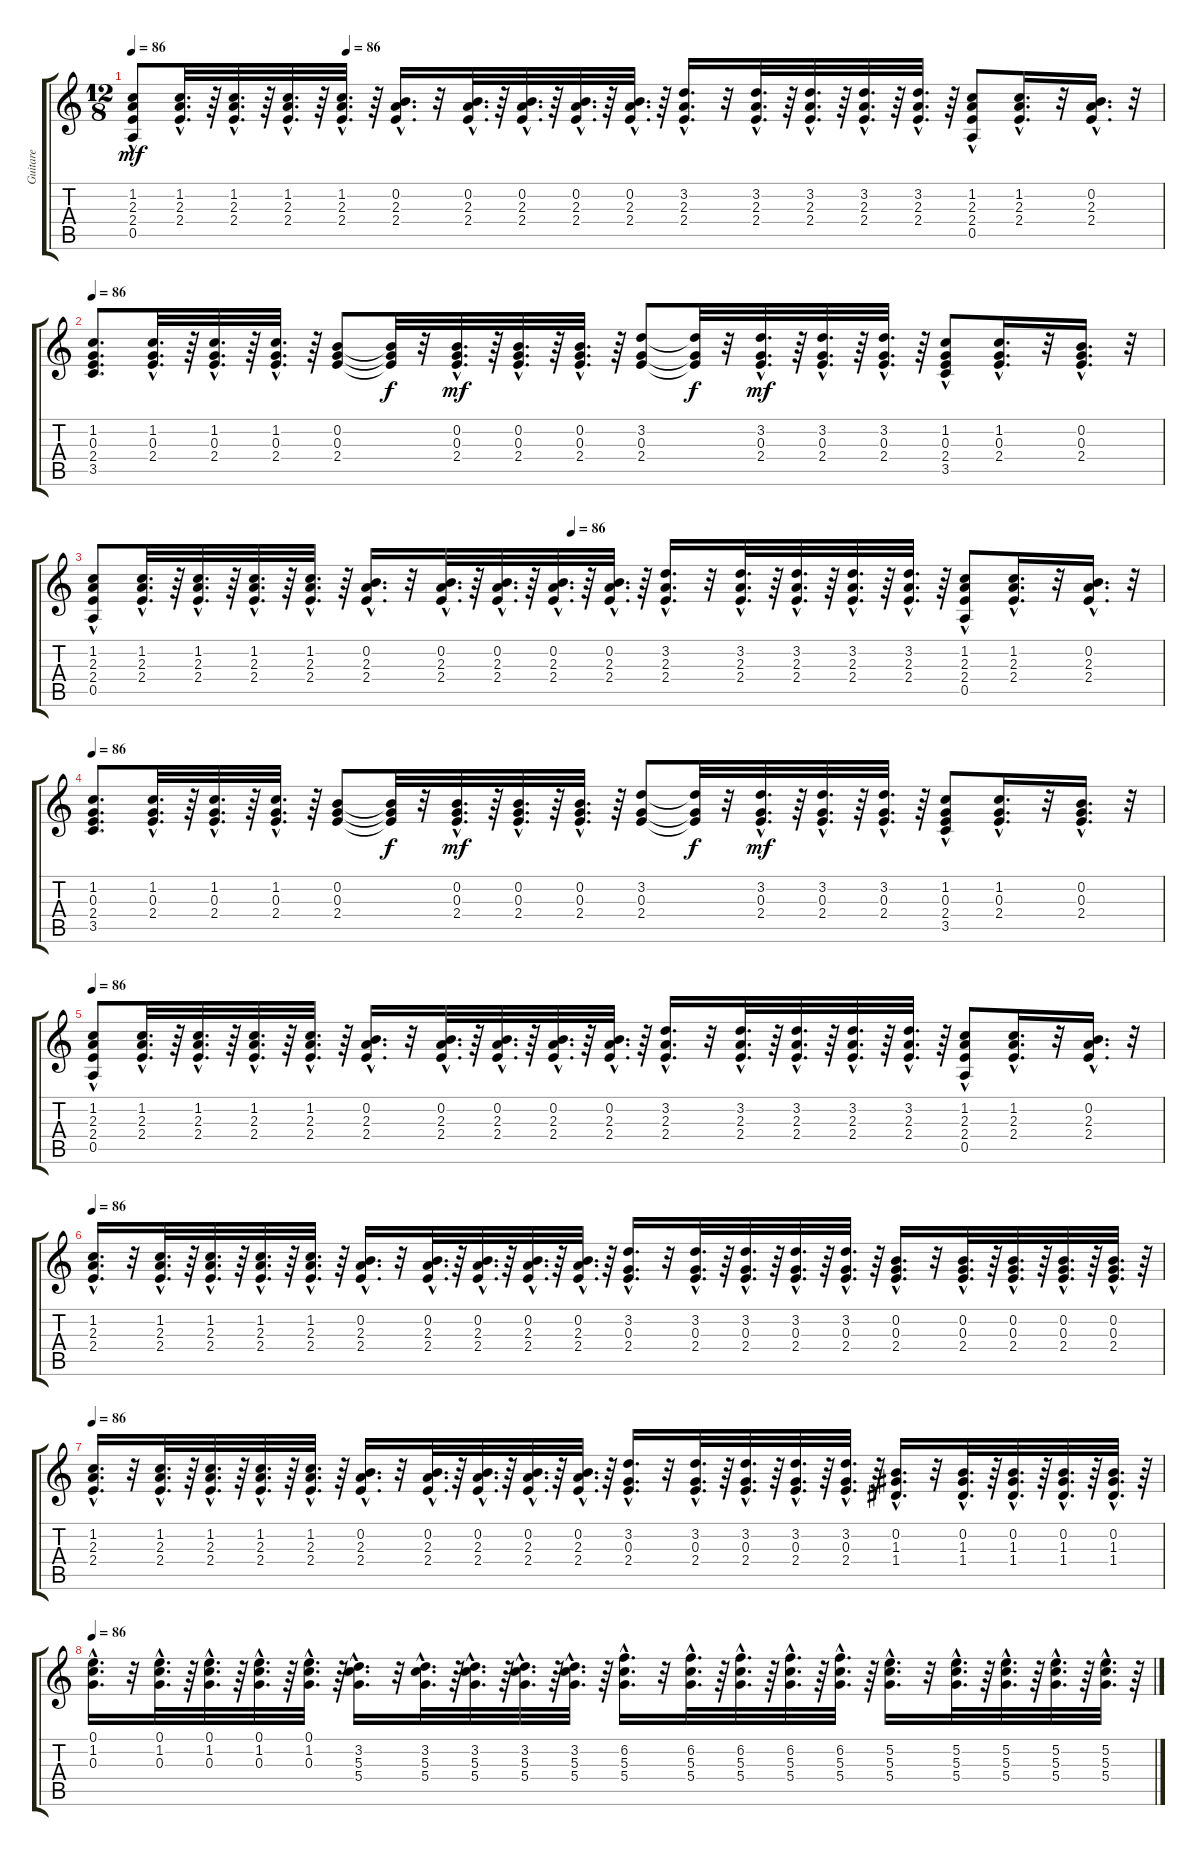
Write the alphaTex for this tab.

\track ("Guitare" "Guitare") {instrument acousticguitarnylon}
\staff {score tabs}
\tuning (E4 B3 G3 D3 A2 E2) {hide}
\ts (12 8)
\tempo 86
\tempo (86 0.20833333333333334)
\clef g2
\ks c
(1.2{hac} 2.3{hac} 2.4{hac} 0.5).8{dy mf} (1.2{hac} 2.3{hac} 2.4{hac}).32{d} r.64 (1.2{hac} 2.3{hac} 2.4{hac}).32{d} r.64 (1.2{hac} 2.3{hac} 2.4{hac}).32{d} r.64 (1.2{hac} 2.3{hac} 2.4{hac}).32{d} r.64 (0.2{hac} 2.3{hac} 2.4{hac}).16{d} r.32 (0.2{hac} 2.3{hac} 2.4{hac}).32{d} r.64 (0.2{hac} 2.3{hac} 2.4{hac}).32{d} r.64 (0.2{hac} 2.3{hac} 2.4{hac}).32{d} r.64 (0.2{hac} 2.3{hac} 2.4{hac}).32{d} r.64 (3.2{hac} 2.3{hac} 2.4{hac}).16{d} r.32 (3.2{hac} 2.3{hac} 2.4{hac}).32{d} r.64 (3.2{hac} 2.3{hac} 2.4{hac}).32{d} r.64 (3.2{hac} 2.3{hac} 2.4{hac}).32{d} r.64 (3.2{hac} 2.3{hac} 2.4{hac}).32{d} r.64 (1.2{hac} 2.3{hac} 2.4{hac} 0.5).8 (1.2{hac} 2.3{hac} 2.4{hac}).16{d} r.32 (0.2{hac} 2.3{hac} 2.4{hac}).16{d} r.32 |
\tempo 86
(1.2 0.3 2.4 3.5).8{d} (1.2{hac} 0.3{hac} 2.4{hac}).32{d} r.64 (1.2{hac} 0.3{hac} 2.4{hac}).32{d} r.64 (1.2{hac} 0.3{hac} 2.4{hac}).32{d} r.64 (0.2 0.3 2.4).8 (0.2{t} 0.3{t} 2.4{t}).32{dy f} r.32 (0.2{hac} 0.3{hac} 2.4{hac}).32{d dy mf} r.64 (0.2{hac} 0.3{hac} 2.4{hac}).32{d} r.64 (0.2{hac} 0.3{hac} 2.4{hac}).32{d} r.64 (3.2 0.3 2.4).8 (3.2{t} 0.3{t} 2.4{t}).32{dy f} r.32 (3.2{hac} 0.3{hac} 2.4{hac}).32{d dy mf} r.64 (3.2{hac} 0.3{hac} 2.4{hac}).32{d} r.64 (3.2{hac} 0.3{hac} 2.4{hac}).32{d} r.64 (1.2{hac} 0.3{hac} 2.4{hac} 3.5).8 (1.2{hac} 0.3{hac} 2.4{hac}).16{d} r.32 (0.2{hac} 0.3{hac} 2.4{hac}).16{d} r.32 |
\tempo (86 0.4479166666666667)
(1.2{hac} 2.3{hac} 2.4{hac} 0.5).8 (1.2{hac} 2.3{hac} 2.4{hac}).32{d} r.64 (1.2{hac} 2.3{hac} 2.4{hac}).32{d} r.64 (1.2{hac} 2.3{hac} 2.4{hac}).32{d} r.64 (1.2{hac} 2.3{hac} 2.4{hac}).32{d} r.64 (0.2{hac} 2.3{hac} 2.4{hac}).16{d} r.32 (0.2{hac} 2.3{hac} 2.4{hac}).32{d} r.64 (0.2{hac} 2.3{hac} 2.4{hac}).32{d} r.64 (0.2{hac} 2.3{hac} 2.4{hac}).32{d} r.64 (0.2{hac} 2.3{hac} 2.4{hac}).32{d} r.64 (3.2{hac} 2.3{hac} 2.4{hac}).16{d} r.32 (3.2{hac} 2.3{hac} 2.4{hac}).32{d} r.64 (3.2{hac} 2.3{hac} 2.4{hac}).32{d} r.64 (3.2{hac} 2.3{hac} 2.4{hac}).32{d} r.64 (3.2{hac} 2.3{hac} 2.4{hac}).32{d} r.64 (1.2{hac} 2.3{hac} 2.4{hac} 0.5).8 (1.2{hac} 2.3{hac} 2.4{hac}).16{d} r.32 (0.2{hac} 2.3{hac} 2.4{hac}).16{d} r.32 |
\tempo 86
(1.2 0.3 2.4 3.5).8{d} (1.2{hac} 0.3{hac} 2.4{hac}).32{d} r.64 (1.2{hac} 0.3{hac} 2.4{hac}).32{d} r.64 (1.2{hac} 0.3{hac} 2.4{hac}).32{d} r.64 (0.2 0.3 2.4).8 (0.2{t} 0.3{t} 2.4{t}).32{dy f} r.32 (0.2{hac} 0.3{hac} 2.4{hac}).32{d dy mf} r.64 (0.2{hac} 0.3{hac} 2.4{hac}).32{d} r.64 (0.2{hac} 0.3{hac} 2.4{hac}).32{d} r.64 (3.2 0.3 2.4).8 (3.2{t} 0.3{t} 2.4{t}).32{dy f} r.32 (3.2{hac} 0.3{hac} 2.4{hac}).32{d dy mf} r.64 (3.2{hac} 0.3{hac} 2.4{hac}).32{d} r.64 (3.2{hac} 0.3{hac} 2.4{hac}).32{d} r.64 (1.2{hac} 0.3{hac} 2.4{hac} 3.5).8 (1.2{hac} 0.3{hac} 2.4{hac}).16{d} r.32 (0.2{hac} 0.3{hac} 2.4{hac}).16{d} r.32 |
\tempo 86
(1.2{hac} 2.3{hac} 2.4{hac} 0.5).8 (1.2{hac} 2.3{hac} 2.4{hac}).32{d} r.64 (1.2{hac} 2.3{hac} 2.4{hac}).32{d} r.64 (1.2{hac} 2.3{hac} 2.4{hac}).32{d} r.64 (1.2{hac} 2.3{hac} 2.4{hac}).32{d} r.64 (0.2{hac} 2.3{hac} 2.4{hac}).16{d} r.32 (0.2{hac} 2.3{hac} 2.4{hac}).32{d} r.64 (0.2{hac} 2.3{hac} 2.4{hac}).32{d} r.64 (0.2{hac} 2.3{hac} 2.4{hac}).32{d} r.64 (0.2{hac} 2.3{hac} 2.4{hac}).32{d} r.64 (3.2{hac} 2.3{hac} 2.4{hac}).16{d} r.32 (3.2{hac} 2.3{hac} 2.4{hac}).32{d} r.64 (3.2{hac} 2.3{hac} 2.4{hac}).32{d} r.64 (3.2{hac} 2.3{hac} 2.4{hac}).32{d} r.64 (3.2{hac} 2.3{hac} 2.4{hac}).32{d} r.64 (1.2{hac} 2.3{hac} 2.4{hac} 0.5).8 (1.2{hac} 2.3{hac} 2.4{hac}).16{d} r.32 (0.2{hac} 2.3{hac} 2.4{hac}).16{d} r.32 |
\tempo 86
(1.2{hac} 2.3{hac} 2.4{hac}).16{d} r.32 (1.2{hac} 2.3{hac} 2.4{hac}).32{d} r.64 (1.2{hac} 2.3{hac} 2.4{hac}).32{d} r.64 (1.2{hac} 2.3{hac} 2.4{hac}).32{d} r.64 (1.2{hac} 2.3{hac} 2.4{hac}).32{d} r.64 (0.2{hac} 2.3{hac} 2.4{hac}).16{d} r.32 (0.2{hac} 2.3{hac} 2.4{hac}).32{d} r.64 (0.2{hac} 2.3{hac} 2.4{hac}).32{d} r.64 (0.2{hac} 2.3{hac} 2.4{hac}).32{d} r.64 (0.2{hac} 2.3{hac} 2.4{hac}).32{d} r.64 (3.2{hac} 0.3{hac} 2.4{hac}).16{d} r.32 (3.2{hac} 0.3{hac} 2.4{hac}).32{d} r.64 (3.2{hac} 0.3{hac} 2.4{hac}).32{d} r.64 (3.2{hac} 0.3{hac} 2.4{hac}).32{d} r.64 (3.2{hac} 0.3{hac} 2.4{hac}).32{d} r.64 (0.2{hac} 0.3{hac} 2.4{hac}).16{d} r.32 (0.2{hac} 0.3{hac} 2.4{hac}).32{d} r.64 (0.2{hac} 0.3{hac} 2.4{hac}).32{d} r.64 (0.2{hac} 0.3{hac} 2.4{hac}).32{d} r.64 (0.2{hac} 0.3{hac} 2.4{hac}).32{d} r.64 |
\tempo 86
(1.2{hac} 2.3{hac} 2.4{hac}).16{d} r.32 (1.2{hac} 2.3{hac} 2.4{hac}).32{d} r.64 (1.2{hac} 2.3{hac} 2.4{hac}).32{d} r.64 (1.2{hac} 2.3{hac} 2.4{hac}).32{d} r.64 (1.2{hac} 2.3{hac} 2.4{hac}).32{d} r.64 (0.2{hac} 2.3{hac} 2.4{hac}).16{d} r.32 (0.2{hac} 2.3{hac} 2.4{hac}).32{d} r.64 (0.2{hac} 2.3{hac} 2.4{hac}).32{d} r.64 (0.2{hac} 2.3{hac} 2.4{hac}).32{d} r.64 (0.2{hac} 2.3{hac} 2.4{hac}).32{d} r.64 (3.2{hac} 0.3{hac} 2.4{hac}).16{d} r.32 (3.2{hac} 0.3{hac} 2.4{hac}).32{d} r.64 (3.2{hac} 0.3{hac} 2.4{hac}).32{d} r.64 (3.2{hac} 0.3{hac} 2.4{hac}).32{d} r.64 (3.2{hac} 0.3{hac} 2.4{hac}).32{d} r.64 (0.2{hac} 1.3{hac} 1.4{hac}).16{d} r.32 (0.2{hac} 1.3{hac} 1.4{hac}).32{d} r.64 (0.2{hac} 1.3{hac} 1.4{hac}).32{d} r.64 (0.2{hac} 1.3{hac} 1.4{hac}).32{d} r.64 (0.2{hac} 1.3{hac} 1.4{hac}).32{d} r.64 |
\tempo 86
(0.1{hac} 1.2{hac} 0.3{hac}).16{d} r.32 (0.1{hac} 1.2{hac} 0.3{hac}).32{d} r.64 (0.1{hac} 1.2{hac} 0.3{hac}).32{d} r.64 (0.1{hac} 1.2{hac} 0.3{hac}).32{d} r.64 (0.1{hac} 1.2{hac} 0.3{hac}).32{d} r.64 (3.2{hac} 5.3{hac} 5.4{hac}).16{d} r.32 (3.2{hac} 5.3{hac} 5.4{hac}).32{d} r.64 (3.2{hac} 5.3{hac} 5.4{hac}).32{d} r.64 (3.2{hac} 5.3{hac} 5.4{hac}).32{d} r.64 (3.2{hac} 5.3{hac} 5.4{hac}).32{d} r.64 (6.2{hac} 5.3{hac} 5.4{hac}).16{d} r.32 (6.2{hac} 5.3{hac} 5.4{hac}).32{d} r.64 (6.2{hac} 5.3{hac} 5.4{hac}).32{d} r.64 (6.2{hac} 5.3{hac} 5.4{hac}).32{d} r.64 (6.2{hac} 5.3{hac} 5.4{hac}).32{d} r.64 (5.2{hac} 5.3{hac} 5.4{hac}).16{d} r.32 (5.2{hac} 5.3{hac} 5.4{hac}).32{d} r.64 (5.2{hac} 5.3{hac} 5.4{hac}).32{d} r.64 (5.2{hac} 5.3{hac} 5.4{hac}).32{d} r.64 (5.2{hac} 5.3{hac} 5.4{hac}).32{d} r.64
